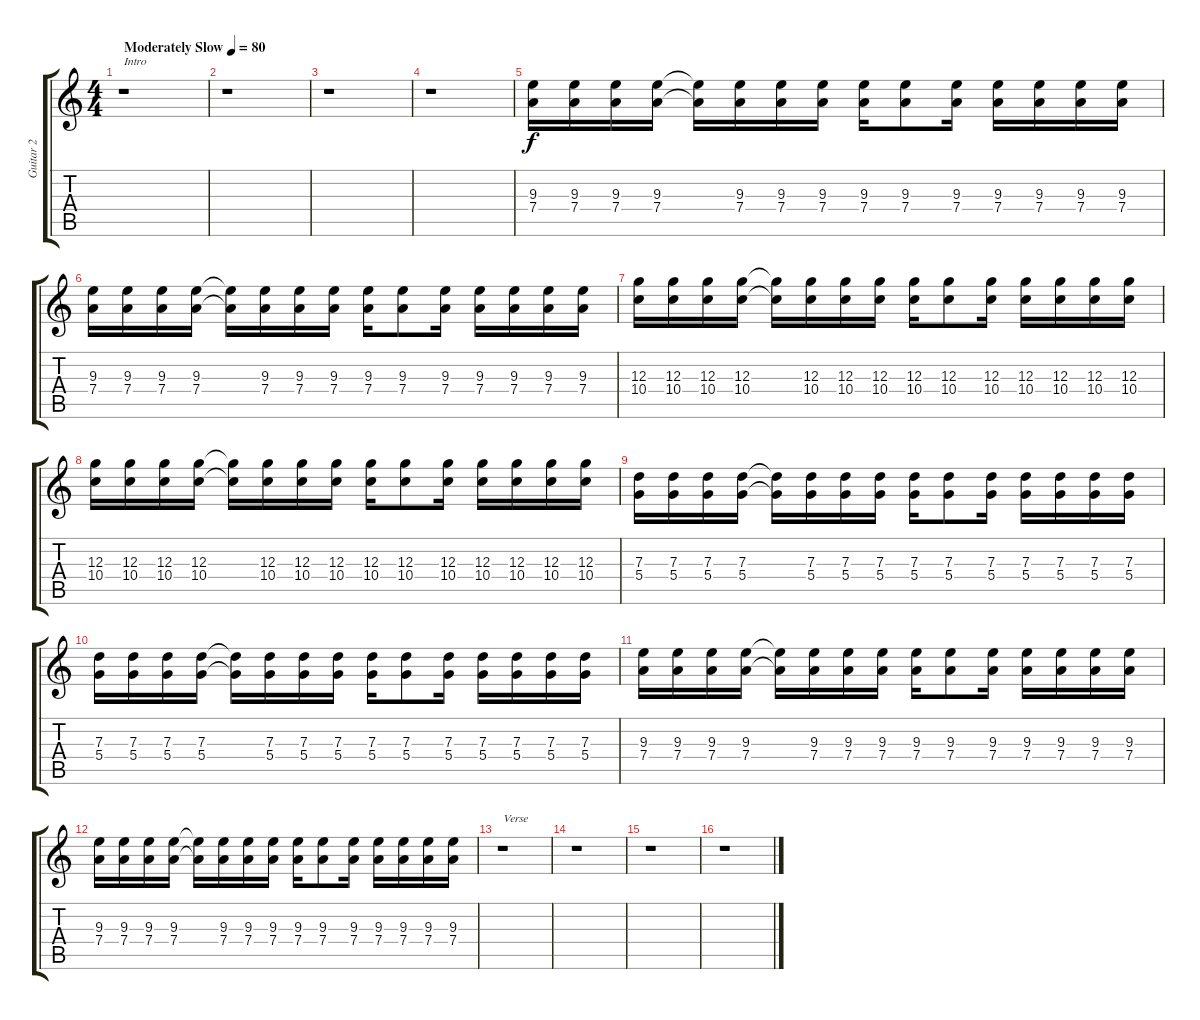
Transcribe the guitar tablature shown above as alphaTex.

\track ("Guitar 2" "Guitar 2") {instrument distortionguitar}
\staff {score tabs}
\tuning (E4 B3 G3 D3 A2 E2) {hide}
\ts (4 4)
\tempo (80 "Moderately Slow")
\clef g2
\ks c
r.1{txt "Intro" dy f instrument distortionguitar} |
r.1 |
r.1 |
r.1 |
(9.3 7.4).16 (9.3 7.4).16 (9.3 7.4).16 (9.3 7.4).16 (9.3{t} 7.4{t}).16 (9.3 7.4).16 (9.3 7.4).16 (9.3 7.4).16 (9.3 7.4).16 (9.3 7.4).8 (9.3 7.4).16 (9.3 7.4).16 (9.3 7.4).16 (9.3 7.4).16 (9.3 7.4).16 |
(9.3 7.4).16 (9.3 7.4).16 (9.3 7.4).16 (9.3 7.4).16 (9.3{t} 7.4{t}).16 (9.3 7.4).16 (9.3 7.4).16 (9.3 7.4).16 (9.3 7.4).16 (9.3 7.4).8 (9.3 7.4).16 (9.3 7.4).16 (9.3 7.4).16 (9.3 7.4).16 (9.3 7.4).16 |
(12.3 10.4).16 (12.3 10.4).16 (12.3 10.4).16 (12.3 10.4).16 (12.3{t} 10.4{t}).16 (12.3 10.4).16 (12.3 10.4).16 (12.3 10.4).16 (12.3 10.4).16 (12.3 10.4).8 (12.3 10.4).16 (12.3 10.4).16 (12.3 10.4).16 (12.3 10.4).16 (12.3 10.4).16 |
(12.3 10.4).16 (12.3 10.4).16 (12.3 10.4).16 (12.3 10.4).16 (12.3{t} 10.4{t}).16 (12.3 10.4).16 (12.3 10.4).16 (12.3 10.4).16 (12.3 10.4).16 (12.3 10.4).8 (12.3 10.4).16 (12.3 10.4).16 (12.3 10.4).16 (12.3 10.4).16 (12.3 10.4).16 |
(7.3 5.4).16 (7.3 5.4).16 (7.3 5.4).16 (7.3 5.4).16 (7.3{t} 5.4{t}).16 (7.3 5.4).16 (7.3 5.4).16 (7.3 5.4).16 (7.3 5.4).16 (7.3 5.4).8 (7.3 5.4).16 (7.3 5.4).16 (7.3 5.4).16 (7.3 5.4).16 (7.3 5.4).16 |
(7.3 5.4).16 (7.3 5.4).16 (7.3 5.4).16 (7.3 5.4).16 (7.3{t} 5.4{t}).16 (7.3 5.4).16 (7.3 5.4).16 (7.3 5.4).16 (7.3 5.4).16 (7.3 5.4).8 (7.3 5.4).16 (7.3 5.4).16 (7.3 5.4).16 (7.3 5.4).16 (7.3 5.4).16 |
(9.3 7.4).16 (9.3 7.4).16 (9.3 7.4).16 (9.3 7.4).16 (9.3{t} 7.4{t}).16 (9.3 7.4).16 (9.3 7.4).16 (9.3 7.4).16 (9.3 7.4).16 (9.3 7.4).8 (9.3 7.4).16 (9.3 7.4).16 (9.3 7.4).16 (9.3 7.4).16 (9.3 7.4).16 |
(9.3 7.4).16 (9.3 7.4).16 (9.3 7.4).16 (9.3 7.4).16 (9.3{t} 7.4{t}).16 (9.3 7.4).16 (9.3 7.4).16 (9.3 7.4).16 (9.3 7.4).16 (9.3 7.4).8 (9.3 7.4).16 (9.3 7.4).16 (9.3 7.4).16 (9.3 7.4).16 (9.3 7.4).16 |
r.1{txt "Verse"} |
r.1 |
r.1 |
r.1
